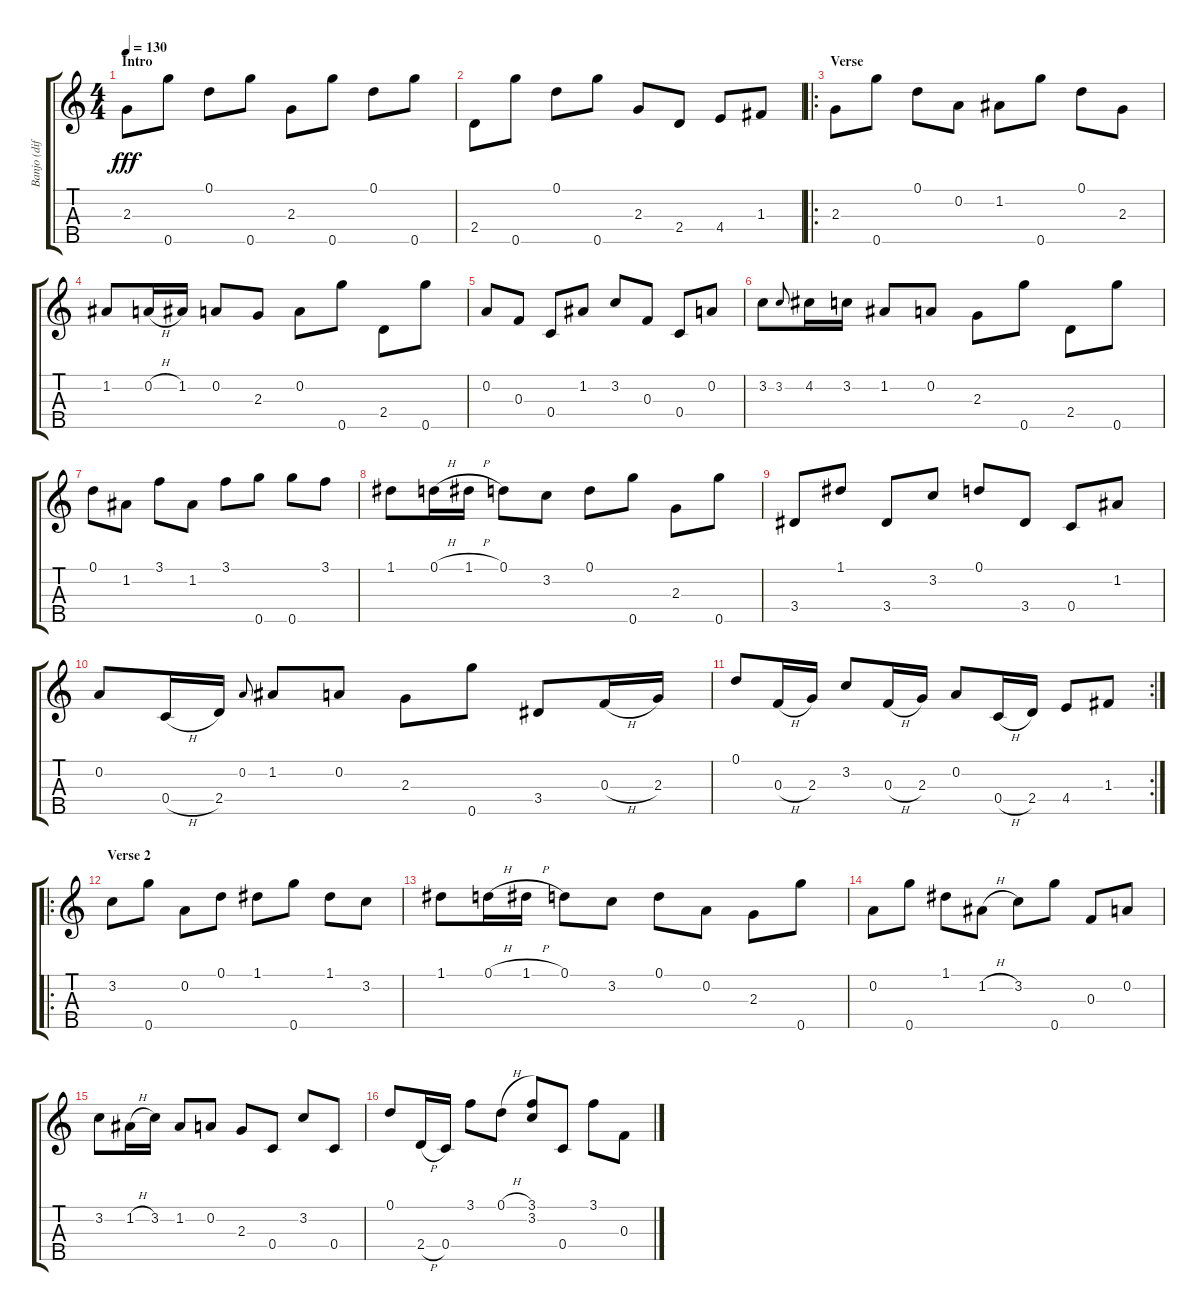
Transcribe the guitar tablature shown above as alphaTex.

\track ("Banjo (different tuning)" "Banjo (dif") {solo instrument acousticguitarnylon}
\staff {score tabs}
\tuning (D4 A3 F3 C3 G4) {hide}
\ts (4 4)
\section ("" "Intro")
\tempo 130
\clef g2
\ks c
2.3.8{dy fff instrument acousticguitarnylon} 0.5.8 0.1.8 0.5.8 2.3.8 0.5.8 0.1.8 0.5.8 |
2.4.8 0.5.8 0.1.8 0.5.8 2.3.8 2.4.8 4.4.8 1.3.8 |
\ro
\section ("" "Verse")
2.3.8 0.5.8 0.1.8 0.2.8 1.2.8 0.5.8 0.1.8 2.3.8 |
1.2.8 0.2{h}.16 1.2.16 0.2.8 2.3.8 0.2.8 0.5.8 2.4.8 0.5.8 |
0.2.8 0.3.8 0.4.8 1.2.8 3.2.8 0.3.8 0.4.8 0.2.8 |
3.2.8 3.2.8{gr onbeat} 4.2.16 3.2.16 1.2.8 0.2.8 2.3.8 0.5.8 2.4.8 0.5.8 |
0.1.8 1.2.8 3.1.8 1.2.8 3.1.8 0.5.8 0.5.8 3.1.8 |
1.1.8 0.1{h}.16 1.1{h}.16 0.1.8 3.2.8 0.1.8 0.5.8 2.3.8 0.5.8 |
3.4.8 1.1.8 3.4.8 3.2.8 0.1.8 3.4.8 0.4.8 1.2.8 |
0.2.8 0.4{h}.16 2.4.16 0.2.8{gr onbeat} 1.2.8 0.2.8 2.3.8 0.5.8 3.4.8 0.3{h}.16 2.3.16 |
\rc 2
0.1.8 0.3{h}.16 2.3.16 3.2.8 0.3{h}.16 2.3.16 0.2.8 0.4{h}.16 2.4.16 4.4.8 1.3.8 |
\ro
\section ("" "Verse 2")
3.2.8 0.5.8 0.2.8 0.1.8 1.1.8 0.5.8 1.1.8 3.2.8 |
1.1.8 0.1{h}.16 1.1{h}.16 0.1.8 3.2.8 0.1.8 0.2.8 2.3.8 0.5.8 |
0.2.8 0.5.8 1.1.8 1.2{h}.8 3.2.8 0.5.8 0.3.8 0.2.8 |
3.2.8 1.2{h}.16 3.2.16 1.2.8 0.2.8 2.3.8 0.4.8 3.2.8 0.4.8 |
0.1.8 2.4{h}.16 0.4.16 3.1.8 0.1{h}.8 (3.1 3.2).8 0.4.8 3.1.8 0.3.8
